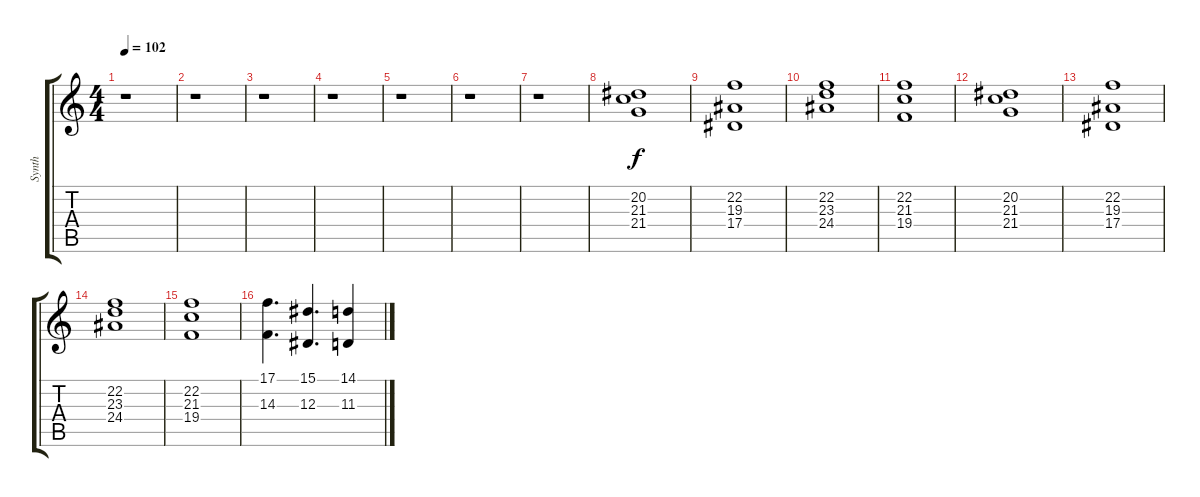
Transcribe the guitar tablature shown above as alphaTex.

\track ("Synth" "Synth") {instrument stringensemble1}
\staff {score tabs}
\tuning (C4 G3 Eb3 Bb2 F2 C2) {hide}
\ts (4 4)
\tempo 102
\clef g2
\ks c
r.1{dy f} |
r.1 |
r.1 |
r.1 |
r.1 |
r.1 |
r.1 |
(20.2 21.3 21.4).1 |
(22.2 19.3 17.4).1 |
(22.2 23.3 24.4).1 |
(22.2 21.3 19.4).1 |
(20.2 21.3 21.4).1 |
(22.2 19.3 17.4).1 |
(22.2 23.3 24.4).1 |
(22.2 21.3 19.4).1 |
(17.1 14.3).4{d} (15.1 12.3).4{d} (14.1 11.3).4
